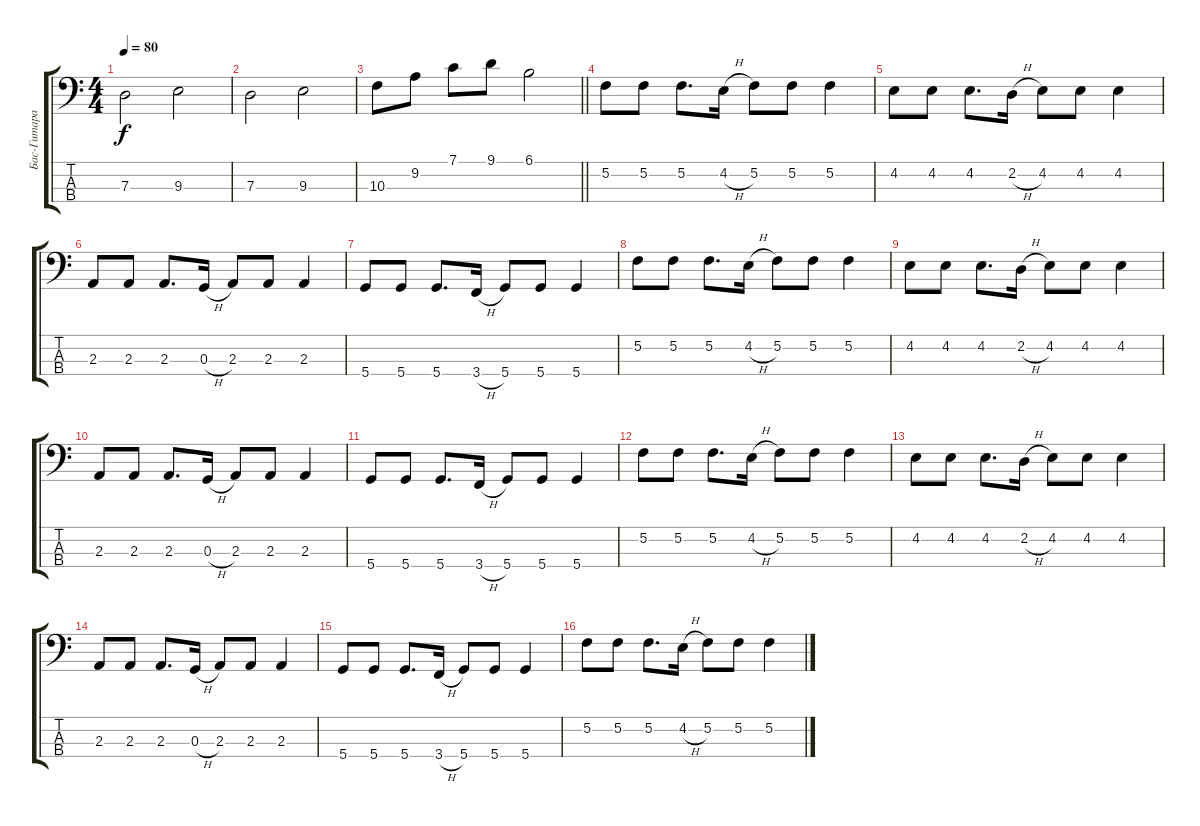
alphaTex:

\track ("Бас-Гитара" "Бас-Гитара") {instrument electricbassfinger}
\staff {score tabs}
\tuning (F2 C2 G1 D1) {hide}
\ts (4 4)
\tempo 80
\clef f4
\ks c
7.3.2{dy f} 9.3.2 |
7.3.2 9.3.2 |
\barLineRight lightlight
10.3.8 9.2.8 7.1.8 9.1.8 6.1.2 |
5.2.8 5.2.8 5.2.8{d} 4.2{h}.16 5.2.8 5.2.8 5.2.4 |
4.2.8 4.2.8 4.2.8{d} 2.2{h}.16 4.2.8 4.2.8 4.2.4 |
2.3.8 2.3.8 2.3.8{d} 0.3{h}.16 2.3.8 2.3.8 2.3.4 |
5.4.8 5.4.8 5.4.8{d} 3.4{h}.16 5.4.8 5.4.8 5.4.4 |
5.2.8 5.2.8 5.2.8{d} 4.2{h}.16 5.2.8 5.2.8 5.2.4 |
4.2.8 4.2.8 4.2.8{d} 2.2{h}.16 4.2.8 4.2.8 4.2.4 |
2.3.8 2.3.8 2.3.8{d} 0.3{h}.16 2.3.8 2.3.8 2.3.4 |
5.4.8 5.4.8 5.4.8{d} 3.4{h}.16 5.4.8 5.4.8 5.4.4 |
5.2.8 5.2.8 5.2.8{d} 4.2{h}.16 5.2.8 5.2.8 5.2.4 |
4.2.8 4.2.8 4.2.8{d} 2.2{h}.16 4.2.8 4.2.8 4.2.4 |
2.3.8 2.3.8 2.3.8{d} 0.3{h}.16 2.3.8 2.3.8 2.3.4 |
5.4.8 5.4.8 5.4.8{d} 3.4{h}.16 5.4.8 5.4.8 5.4.4 |
5.2.8 5.2.8 5.2.8{d} 4.2{h}.16 5.2.8 5.2.8 5.2.4
